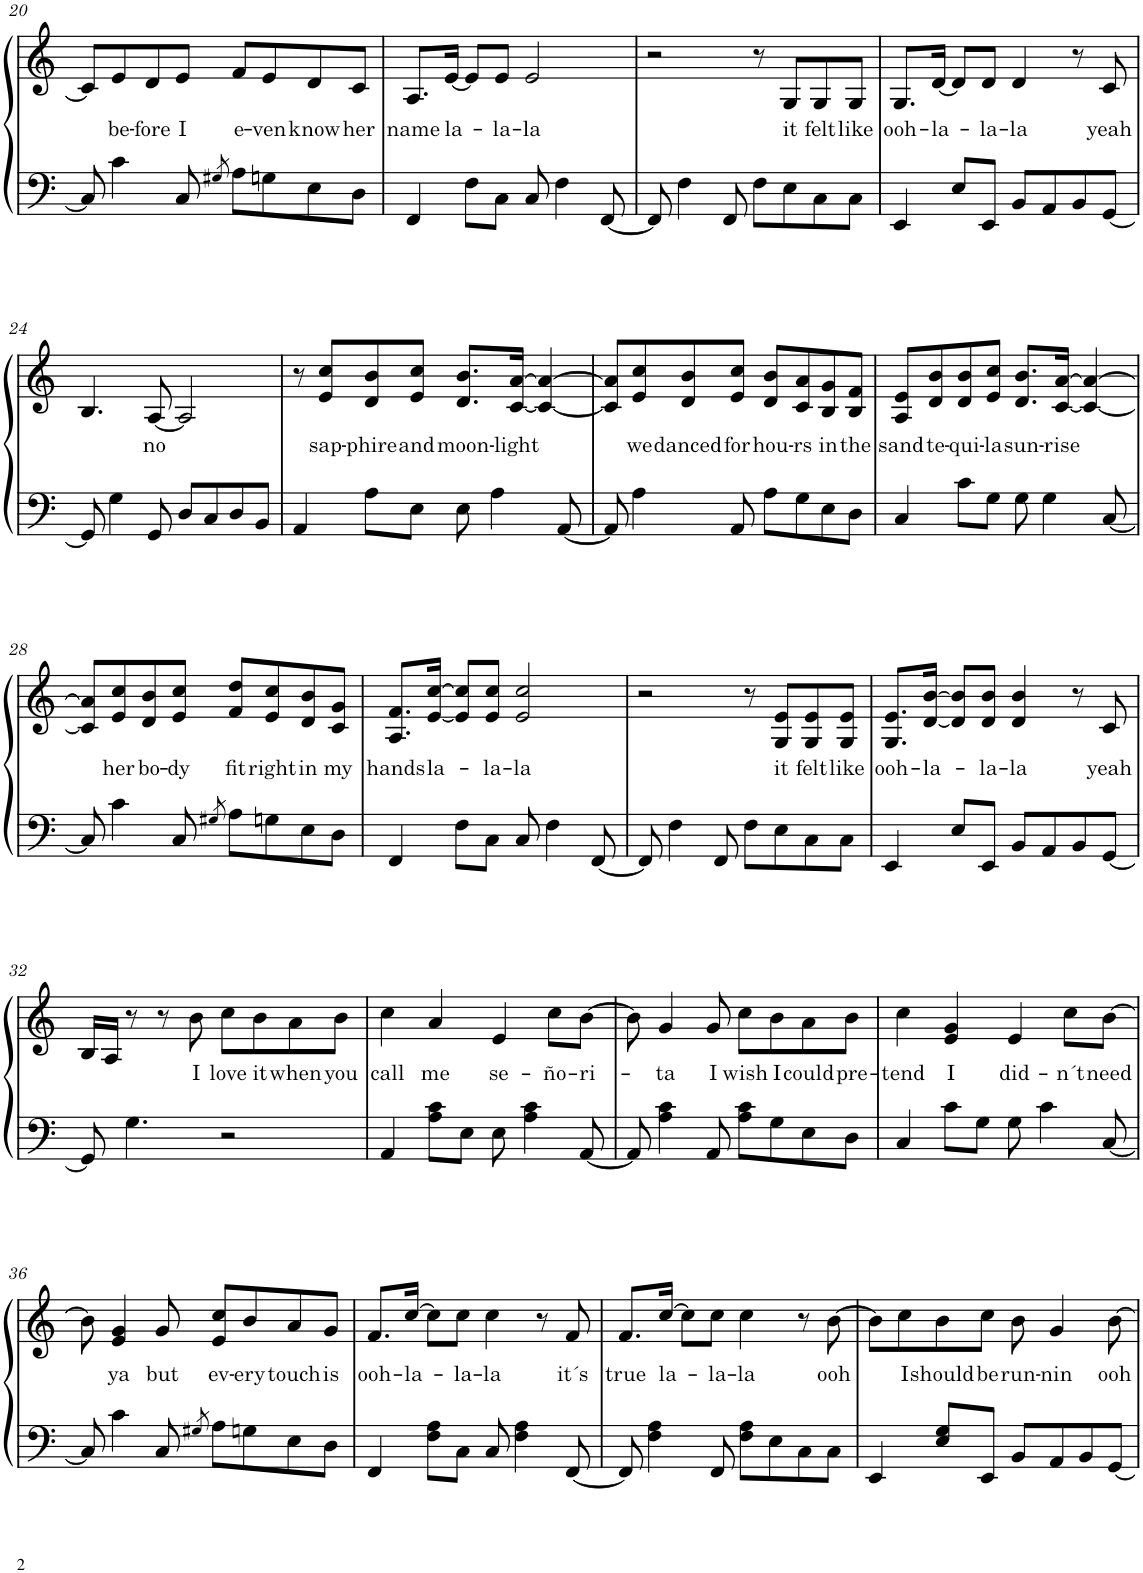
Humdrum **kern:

**kern	**kern	**text
*part1	*part1	*part1
*staff2	*staff1	*staff1
*I"Piano	*	*
*I'Pno.	*	*
!!LO:PB:g=z
*clefF4	*clefG2	*
*k[]	*k[]	*
*M4/4	*M4/4	*
=20	=20	=20
8C/]	8c/L]	.
!	!	!LO:LY:b
4c\	8e/	be-
!	!	!LO:LY:b
.	8d/	-fore
!	!	!LO:LY:b
8C/	8e/J	I
8qG#X/	.	.
!	!	!LO:LY:b
8A\L	8f/L	e-
!	!	!LO:LY:b
8Gn\	8e/	-ven
!	!	!LO:LY:b
8E\	8d/	know
!	!	!LO:LY:b
8D\J	8c/J	her
=21	=21	=21
!	!	!LO:LY:b
4FF/	8.A/L	name
!	!	!LO:LY:b
.	[16e/Jk	la-
8F\L	8e/L]	.
!	!	!LO:LY:b
8C\J	8e/J	-la-
!	!	!LO:LY:b
8C/	2e/	-la
4F\	.	.
[8FF/	.	.
=22	=22	=22
8FF/]	2r	.
4F\	.	.
8FF/	.	.
8F\L	8r	.
!	!	!LO:LY:b
8E\	8G/L	it
!	!	!LO:LY:b
8C\	8G/	felt
!	!	!LO:LY:b
8C\J	8G/J	like
=23	=23	=23
!	!	!LO:LY:b
4EE/	8.G/L	ooh-
!	!	!LO:LY:b
.	[16d/Jk	-la-
8E/L	8d/L]	.
!	!	!LO:LY:b
8EE/J	8d/J	-la-
!	!	!LO:LY:b
8BB/L	4d/	-la
8AA/	.	.
8BB/	8r	.
!	!	!LO:LY:b
[8GG/J	8c/	yeah
!!LO:LB:g=z
=24	=24	=24
8GG/]	4.B/	.
4G\	.	.
!	!	!LO:LY:b
8GG/	[8A/	no
8D/L	2A/]	.
8C/	.	.
8D/	.	.
8BB/J	.	.
=25	=25	=25
4AA/	8r	.
!	!	!LO:LY:b
.	8e/ 8cc/L	sap-
!	!	!LO:LY:b
8A\L	8d/ 8b/	-phire
!	!	!LO:LY:b
8E\J	8e/ 8cc/J	and
!	!	!LO:LY:b
8E\	8.d/ 8.b/L	moon-
4A\	.	.
!	!	!LO:LY:b
.	[16c/ [16a/Jk	-light
.	4c/_ 4a/_	.
[8AA/	.	.
=26	=26	=26
8AA/]	8c/] 8a/]L	.
!	!	!LO:LY:b
4A\	8e/ 8cc/	we
!	!	!LO:LY:b
.	8d/ 8b/	danced
!	!	!LO:LY:b
8AA/	8e/ 8cc/J	for
!	!	!LO:LY:b
8A\L	8d/ 8b/L	hou-
!	!	!LO:LY:b
8G\	8c/ 8a/	-rs
!	!	!LO:LY:b
8E\	8B/ 8g/	in
!	!	!LO:LY:b
8D\J	8B/ 8f/J	the
=27	=27	=27
!	!	!LO:LY:b
4C/	8A/ 8e/L	sand
!	!	!LO:LY:b
.	8d/ 8b/	te-
!	!	!LO:LY:b
8c\L	8d/ 8b/	-qui-
!	!	!LO:LY:b
8G\J	8e/ 8cc/J	-la
!	!	!LO:LY:b
8G\	8.d/ 8.b/L	sun-
4G\	.	.
!	!	!LO:LY:b
.	[16c/ [16a/Jk	-rise
.	4c/_ 4a/_	.
[8C/	.	.
!!LO:LB:g=z
=28	=28	=28
8C/]	8c/] 8a/]L	.
!	!	!LO:LY:b
4c\	8e/ 8cc/	her
!	!	!LO:LY:b
.	8d/ 8b/	bo-
!	!	!LO:LY:b
8C/	8e/ 8cc/J	-dy
8qG#X/	.	.
!	!	!LO:LY:b
8A\L	8f/ 8dd/L	fit
!	!	!LO:LY:b
8Gn\	8e/ 8cc/	right
!	!	!LO:LY:b
8E\	8d/ 8b/	in
!	!	!LO:LY:b
8D\J	8c/ 8g/J	my
=29	=29	=29
!	!	!LO:LY:b
4FF/	8.A/ 8.f/L	hands
!	!	!LO:LY:b
.	[16e/ [16cc/Jk	la-
8F\L	8e/] 8cc/]L	.
!	!	!LO:LY:b
8C\J	8e/ 8cc/J	-la-
!	!	!LO:LY:b
8C/	2e/ 2cc/	-la
4F\	.	.
[8FF/	.	.
=30	=30	=30
8FF/]	2r	.
4F\	.	.
8FF/	.	.
8F\L	8r	.
!	!	!LO:LY:b
8E\	8G/ 8e/L	it
!	!	!LO:LY:b
8C\	8G/ 8e/	felt
!	!	!LO:LY:b
8C\J	8G/ 8e/J	like
=31	=31	=31
!	!	!LO:LY:b
4EE/	8.G/ 8.e/L	ooh-
!	!	!LO:LY:b
.	[16d/ [16b/Jk	-la-
8E/L	8d/] 8b/]L	.
!	!	!LO:LY:b
8EE/J	8d/ 8b/J	-la-
!	!	!LO:LY:b
8BB/L	4d/ 4b/	-la
8AA/	.	.
8BB/	8r	.
!	!	!LO:LY:b
[8GG/J	8c/	yeah
!!LO:LB:g=z
=32	=32	=32
8GG/]	16B/LL	.
.	16A/JJ	.
4.G\	8r	.
.	8r	.
!	!	!LO:LY:b
.	8b\	I
!	!	!LO:LY:b
2r	8cc\L	love
!	!	!LO:LY:b
.	8b\	it
!	!	!LO:LY:b
.	8a\	when
!	!	!LO:LY:b
.	8b\J	you
=33	=33	=33
!	!	!LO:LY:b
4AA/	4cc\	call
!	!	!LO:LY:b
8A\ 8c\L	4a/	me
8E\J	.	.
!	!	!LO:LY:b
8E\	4e/	se-
4A\ 4c\	.	.
!	!	!LO:LY:b
.	8cc\L	-ño-
!	!	!LO:LY:b
[8AA/	[8b\J	-ri-
=34	=34	=34
8AA/]	8b\]	.
!	!	!LO:LY:b
4A\ 4c\	4g/	-ta
!	!	!LO:LY:b
8AA/	8g/	I
!	!	!LO:LY:b
8A\ 8c\L	8cc\L	wish
!	!	!LO:LY:b
8G\	8b\	I
!	!	!LO:LY:b
8E\	8a\	could
!	!	!LO:LY:b
8D\J	8b\J	pre-
=35	=35	=35
!	!	!LO:LY:b
4C/	4cc\	-tend
!	!	!LO:LY:b
8c\L	4e/ 4g/	I
8G\J	.	.
!	!	!LO:LY:b
8G\	4e/	did-
4c\	.	.
!	!	!LO:LY:b
.	8cc\L	-n´t
!	!	!LO:LY:b
[8C/	[8b\J	need
!!LO:LB:g=z
=36	=36	=36
8C/]	8b\]	.
!	!	!LO:LY:b
4c\	4e/ 4g/	ya
!	!	!LO:LY:b
8C/	8g/	but
8qG#X/	.	.
!	!	!LO:LY:b
8A\L	8e/ 8cc/L	ev-
!	!	!LO:LY:b
8Gn\	8b/	-ery
!	!	!LO:LY:b
8E\	8a/	touch
!	!	!LO:LY:b
8D\J	8g/J	is
=37	=37	=37
!	!	!LO:LY:b
4FF/	8.f/L	ooh-
!	!	!LO:LY:b
.	[16cc/Jk	-la-
8F\ 8A\L	8cc\L]	.
!	!	!LO:LY:b
8C\J	8cc\J	-la-
!	!	!LO:LY:b
8C/	4cc\	-la
4F\ 4A\	.	.
.	8r	.
!	!	!LO:LY:b
[8FF/	8f/	it´s
=38	=38	=38
!	!	!LO:LY:b
8FF/]	8.f/L	true
4F\ 4A\	.	.
!	!	!LO:LY:b
.	[16cc/Jk	la-
.	8cc\L]	.
!	!	!LO:LY:b
8FF/	8cc\J	-la-
!	!	!LO:LY:b
8F\ 8A\L	4cc\	-la
8E\	.	.
8C\	8r	.
!	!	!LO:LY:b
8C\J	[8b\	ooh
=39	=39	=39
4EE/	8b\L]	.
!	!	!LO:LY:b
.	8cc\	I
!	!	!LO:LY:b
8E/ 8G/L	8b\	should
!	!	!LO:LY:b
8EE/J	8cc\J	be
!	!	!LO:LY:b
8BB/L	8b\	run-
!	!	!LO:LY:b
8AA/	4g/	-nin
8BB/	.	.
!	!	!LO:LY:b
[8GG/J	[8b\	ooh
=	=	=
*-	*-	*-
